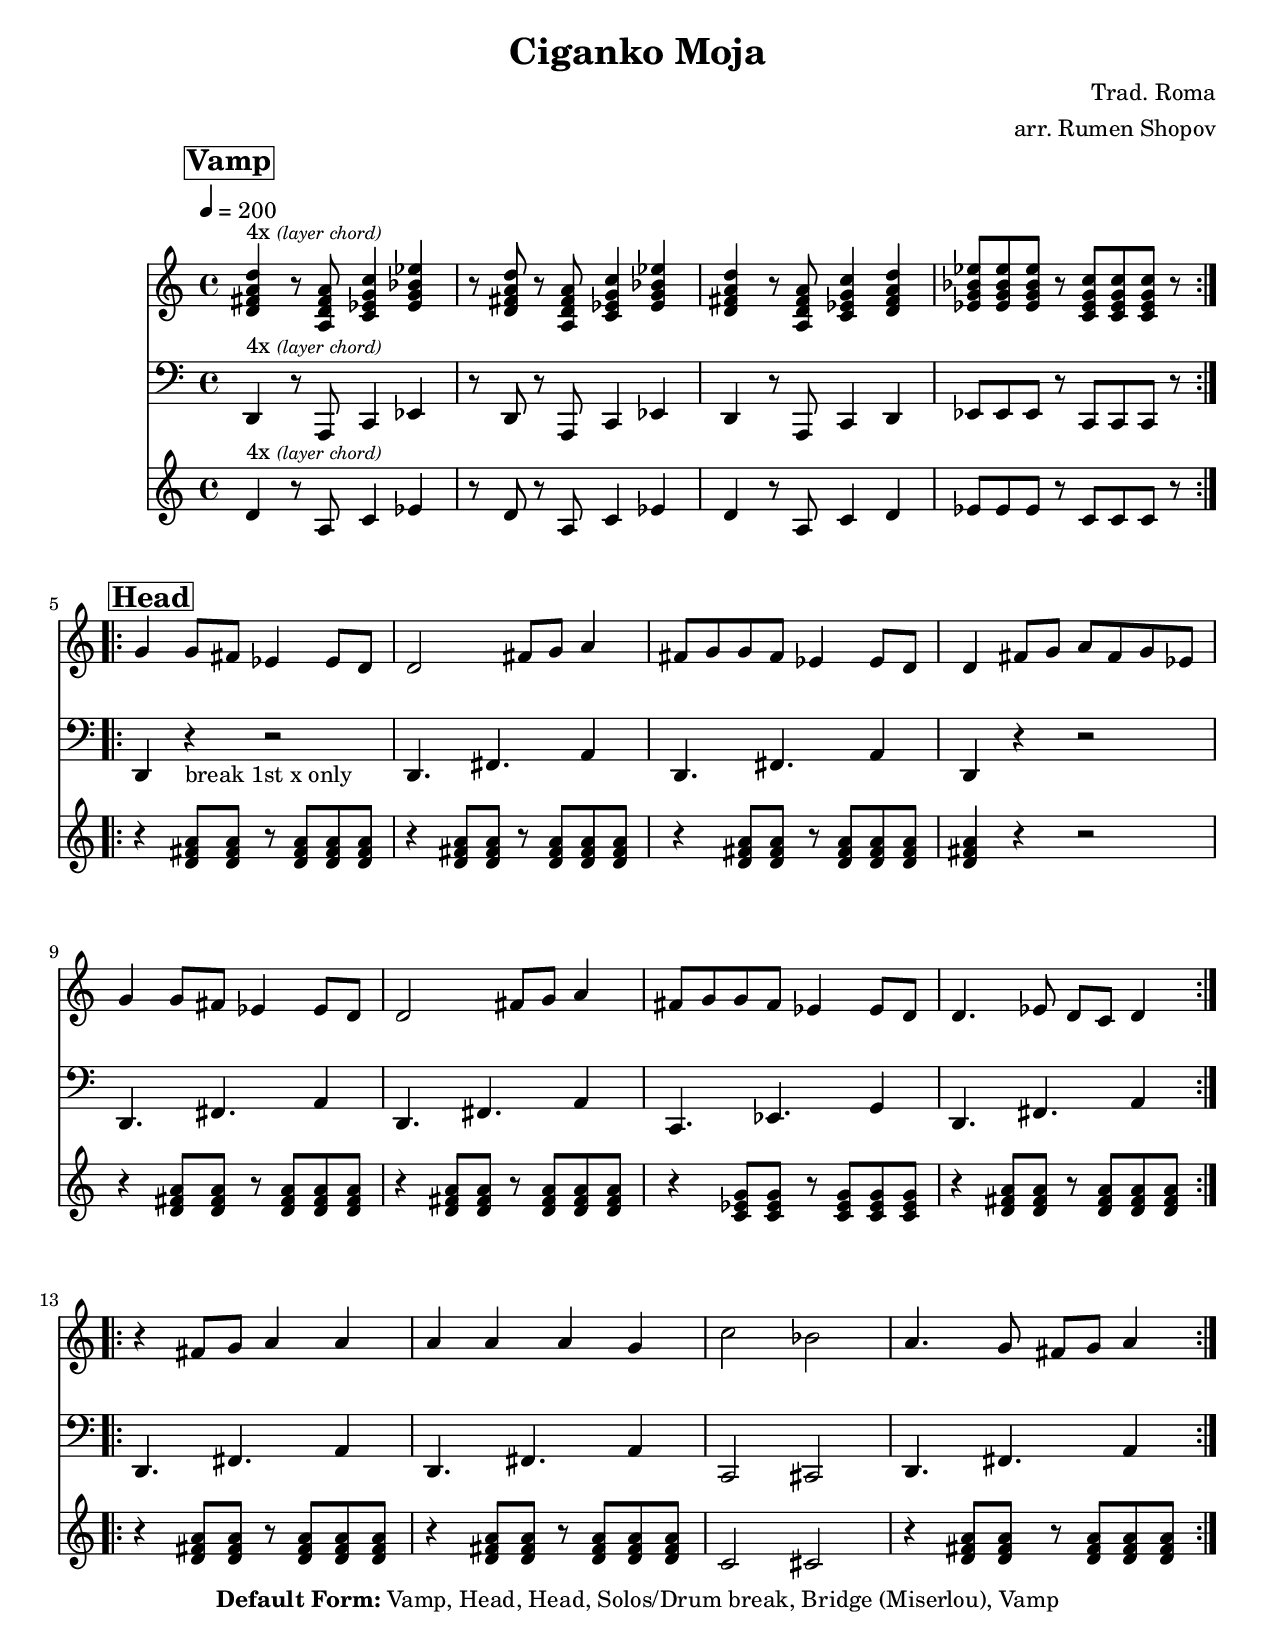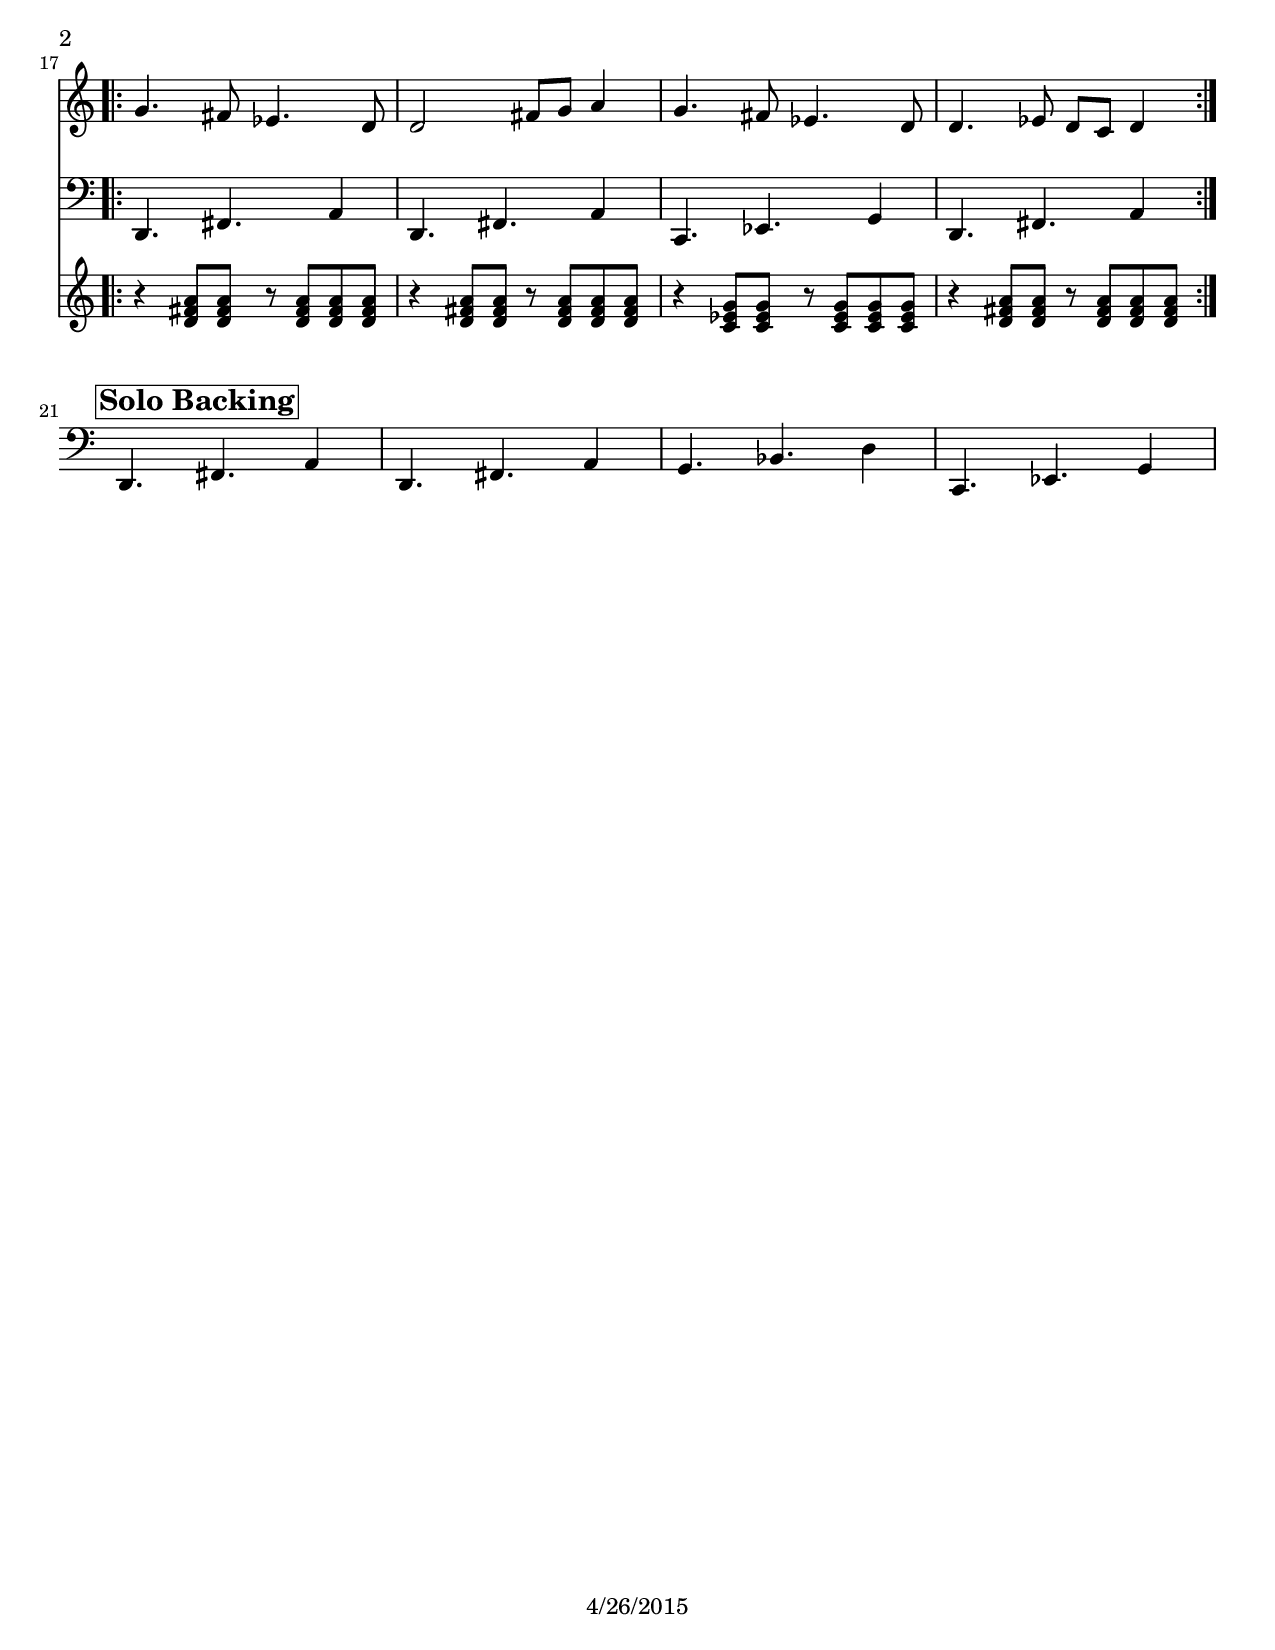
\version "2.12.2"

\header { 
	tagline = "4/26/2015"
  title = "Ciganko Moja"
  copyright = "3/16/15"
  composer="Trad. Roma"
  arranger="arr. Rumen Shopov"
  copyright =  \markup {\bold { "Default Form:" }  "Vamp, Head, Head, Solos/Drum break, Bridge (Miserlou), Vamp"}
}

%description:Literally "My Little Romani Girl", this is the title of many songs from Eastern Europe from the <a href="http://voiceofroma.com/">Romani culture</a>. The song we play is a traditional melody taught to us by <a href="http://www.eefc.org/Shopov.shtml">Rumen “Sali” Shopov</a> and local Balkan musician, <a target='_blank' href="http://www.huzzam.com/">Peter Jaques</a>.

%{ SOLO BACKING (WORK IT IN)
   from "ciganko_solo.ly"
   { d4-. r8 fis-. ees4-. fis-. | r8 c-. ees-. fis-. g4-- fis4-. }
   \\
   {  a4-. r8 d-. c4-. d-. | r8 a-. c-. d-. ees4-- d4-.  }

   from "ciganko_solo_backing.ly" (finale)
   <a d>4 _. r8 <d fis>8 _. <c es>4 _. <d fis>4 _. |
   r8 <a c>8 _. <c es>8 _. <d fis>8 _. <es g>4 _- <d fis>4 _. }
%}

%part: melody
melody =  \relative c'' {
  \break \mark \markup \box \bold {"Vamp" } 
 
  \repeat volta 4 {
    <d, fis a d>^\markup { "4x" \tiny \italic "(layer chord)"} r8 <a d fis a> <c es g c>4 <es g bes es> | r8 <d fis a d> r <a d fis a> <c es g c>4 <es g bes es> |
    <d fis a d> r8 <a d fis a> <c es g c>4 <d fis a d> | <es g bes es>8 <es g bes es> <es g bes es> r <c es g c> <c es g c> <c es g c> r
  }

  \break \mark \markup \box \bold {"Head" }
  \repeat volta 2 {
    g'4 g8 fis es4 es8 d | d2 fis8 g a4 |
    fis8 g g fis es4 es8 d | d4 fis8 g a fis g es |
    g4 g8 fis es4 es8 d | d2 fis8 g a4 |
    fis8 g g fis es4 es8 d | d4. es8 d c d4
  }

  \break 
  \repeat volta 2 {
    r fis8 g a4 a | a a a g |
    c2 bes | a4. g8 fis g a4
  }

  \break
  \repeat volta 2 {
    g4. fis8 es4. d8 | d2 fis8 g a4 |
    g4. fis8 es4. d8 | d4. es8 d c d4
  }
}

%part: bass
bass =  \relative c, {
  \repeat volta 4 {
    d^\markup { "4x" \tiny \italic "(layer chord)"} r8 a c4 es | r8 d r a c4 es |
    d r8 a c4 d | es8 es es r c c c r
  }

  \break \mark \markup \box \bold {"Head" }
  \repeat volta 2 {
    d4 r -"break 1st x only" r2 |
    d4. fis a4 | d,4. fis a4 |
    d, r r2 | d4. fis a4 |
    d,4. fis a4 | c,4. ees g4 |
    d4. fis a4
  }

  \break 
  \repeat volta 2 {
    |
    d,4. fis a4 |
    d,4. fis a4 |
    c,2 cis |
    d4. fis a4
  }

  \break 
  \repeat volta 2 {
    |
    d,4. fis a4 |
    d,4. fis a4 |
    c,4. ees g4 |
    d4. fis a4
  }
  \break \mark \markup \box \bold {"Solo Backing" }
   d,4. fis a4 |
   d,4. fis a4 |
   g4. bes d4 |
   c,4. ees g4 |
}

%part: tenor
tenor =  \relative c'' {
  \repeat volta 4 {
    d,^\markup { "4x" \tiny \italic "(layer chord)"} r8 a c4 es | r8 d r a c4 es |
    d r8 a c4 d | es8 es es r c c c r
  }

  \break \mark \markup \box \bold {"Head" }
  \repeat volta 2 {
    r4 <d fis a>8 <d fis a> r <d fis a> <d fis a> <d fis a> |
    r4 <d fis a>8 <d fis a> r <d fis a> <d fis a> <d fis a> |
    r4 <d fis a>8 <d fis a> r <d fis a> <d fis a> <d fis a> |
    <d fis a>4 r r2 |
    r4 <d fis a>8 <d fis a> r <d fis a> <d fis a> <d fis a> |
    r4 <d fis a>8 <d fis a> r <d fis a> <d fis a> <d fis a> |
    r4 <c ees g>8 <c ees g> r <c ees g> <c ees g> <c ees g> |
    r4 <d fis a>8 <d fis a> r <d fis a> <d fis a> <d fis a>
  }

  \break 
  \repeat volta 2 {
    r4 <d fis a>8 <d fis a> r <d fis a> <d fis a> <d fis a> |
    r4 <d fis a>8 <d fis a> r <d fis a> <d fis a> <d fis a> |
    c2 cis |
    r4 <d fis a>8 <d fis a> r <d fis a> <d fis a> <d fis a>
  }

  \break 
  \repeat volta 2 {
    r4 <d fis a>8 <d fis a> r <d fis a> <d fis a> <d fis a> |
    r4 <d fis a>8 <d fis a> r <d fis a> <d fis a> <d fis a> |
    r4 <c ees g>8 <c ees g> r <c ees g> <c ees g> <c ees g> |
    r4 <d fis a>8 <d fis a> r <d fis a> <d fis a> <d fis a> |
  }

}

%part: words
words = \markup { }

%part: changes
changes = \chordmode {
}


%%Generated layout
%------------------Code to 'naturalize' music - get rid of double-sharps, E#, etc.-----------------
#(define (naturalize-pitch p)
  (let ((o (ly:pitch-octave p))
        (a (* 4 (ly:pitch-alteration p)))
        ;; alteration, a, in quarter tone steps,
        ;; for historical reasons
        (n (ly:pitch-notename p)))
    (cond
     ((and (> a 1) (or (eq? n 6) (eq? n 2)))
      (set! a (- a 2))
      (set! n (+ n 1)))
     ((and (< a -1) (or (eq? n 0) (eq? n 3)))
      (set! a (+ a 2))
      (set! n (- n 1))))
    (cond
     ((> a 2) (set! a (- a 4)) (set! n (+ n 1)))
     ((< a -2) (set! a (+ a 4)) (set! n (- n 1))))
    (if (< n 0) (begin (set! o (- o 1)) (set! n (+ n 7))))
    (if (> n 6) (begin (set! o (+ o 1)) (set! n (- n 7))))
    (ly:make-pitch o n (/ a 4))))

#(define (naturalize music)
  (let ((es (ly:music-property music 'elements))
        (e (ly:music-property music 'element))
        (p (ly:music-property music 'pitch)))
    (if (pair? es)
       (ly:music-set-property!
         music 'elements
         (map (lambda (x) (naturalize x)) es)))
    (if (ly:music? e)
       (ly:music-set-property!
         music 'element
         (naturalize e)))
    (if (ly:pitch? p)
       (begin
         (set! p (naturalize-pitch p))
         (ly:music-set-property! music 'pitch p)))
    music))

naturalizeMusic =
#(define-music-function (parser location m)
  (ly:music?)
  (naturalize m))
%-----------------End Naturalization code---------------

#(set-default-paper-size "letter")
\book {
	\score { <<
			\set Score.markFormatter = #format-mark-box-numbers
			
		\new Staff \with { \consists "Volta_engraver" } {  \set Staff.midiInstrument = #"trumpet" \clef treble
			\tempo   4 = 200
			\override Score.RehearsalMark #'self-alignment-X = #LEFT
			\melody
		}
		\new Staff \with { \consists "Volta_engraver" } {  \set Staff.midiInstrument = #"tuba" \clef bass
			\override Score.RehearsalMark #'self-alignment-X = #LEFT
			\bass
		}
		\new Staff \with { \consists "Volta_engraver" } {  \set Staff.midiInstrument = #"trombone" \clef treble
			\override Score.RehearsalMark #'self-alignment-X = #LEFT
			\tenor
		}
	>> \layout { \context { \Score \remove "Volta_engraver" } } }  
}